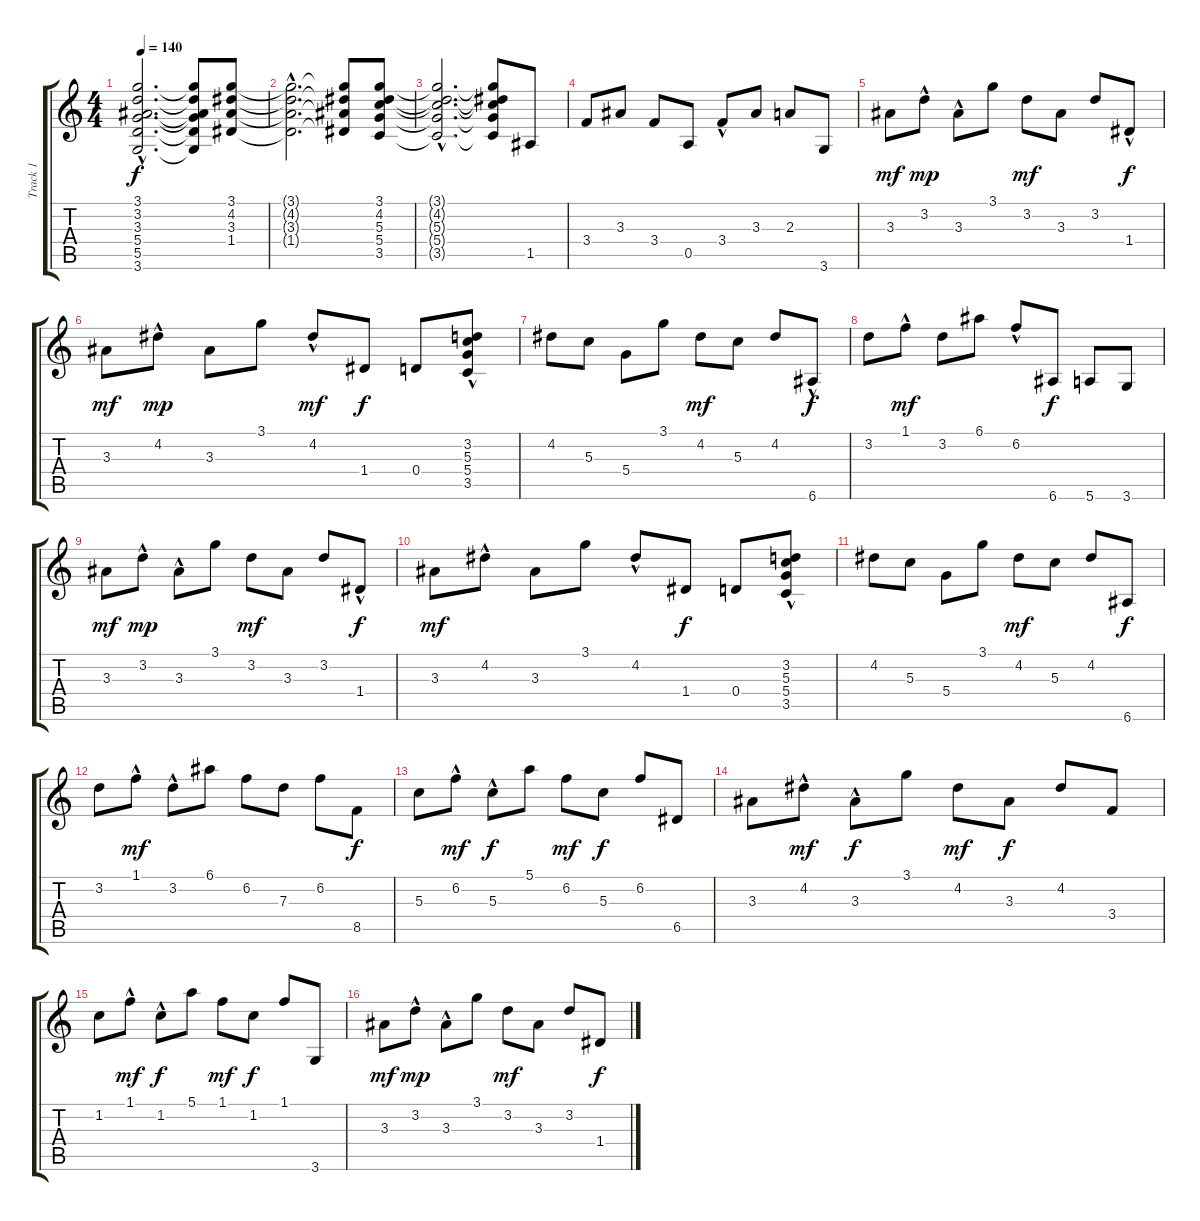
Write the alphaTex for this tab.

\track ("Track 1" "Track 1") {instrument acousticguitarsteel}
\staff {score tabs}
\tuning (E4 B3 G3 D3 A2 E2) {hide}
\ts (4 4)
\tempo 140
\clef g2
\ks c
(3.1{hac t} 3.2{hac t} 3.3{hac t} 5.4{hac t} 5.5{hac t} 3.6{hac t}).2{d dy f} (3.1{t} 3.2{t} 3.3{t} 5.4{t} 5.5{t} 3.6{t}).8 (3.1 4.2 3.3 1.4).8 |
(3.1{hac t} 4.2{hac t} 3.3{hac t} 1.4{hac t}).2{d} (3.1{t} 4.2{t} 3.3{t} 1.4{t}).8 (3.1 4.2 5.3 5.4 3.5).8 |
(3.1{hac t} 4.2{hac t} 5.3{hac t} 5.4{hac t} 3.5{hac t}).2{d} (3.1{t} 4.2{t} 5.3{t} 5.4{t} 3.5{t}).8 1.5.8 |
3.4.8 3.3.8 3.4.8 0.5.8 3.4{hac}.8 3.3.8 2.3.8 3.6.8 |
3.3.8{dy mf} 3.2{hac}.8{dy mp} 3.3{hac}.8 3.1.8 3.2.8{dy mf} 3.3.8 3.2.8 1.4{hac}.8{dy f} |
3.3.8{dy mf} 4.2{hac}.8{dy mp} 3.3.8 3.1.8 4.2{hac}.8{dy mf} 1.4.8{dy f} 0.4.8 (3.2 5.3 5.4{hac} 3.5).8 |
4.2.8 5.3.8 5.4.8 3.1.8 4.2.8{dy mf} 5.3.8 4.2.8 6.6{hac}.8{dy f} |
3.2.8 1.1{hac}.8{dy mf} 3.2.8 6.1.8 6.2{hac}.8 6.6.8{dy f} 5.6.8 3.6.8 |
3.3.8{dy mf} 3.2{hac}.8{dy mp} 3.3{hac}.8 3.1.8 3.2.8{dy mf} 3.3.8 3.2.8 1.4{hac}.8{dy f} |
3.3.8{dy mf} 4.2{hac}.8 3.3.8 3.1.8 4.2{hac}.8 1.4.8{dy f} 0.4.8 (3.2 5.3 5.4{hac} 3.5).8 |
4.2.8 5.3.8 5.4.8 3.1.8 4.2.8{dy mf} 5.3.8 4.2.8 6.6.8{dy f} |
3.2.8 1.1{hac}.8{dy mf} 3.2{hac}.8 6.1.8 6.2.8 7.3.8 6.2.8 8.5.8{dy f} |
5.3.8 6.2{hac}.8{dy mf} 5.3{hac}.8{dy f} 5.1.8 6.2.8{dy mf} 5.3.8{dy f} 6.2.8 6.5.8 |
3.3.8 4.2{hac}.8{dy mf} 3.3{hac}.8{dy f} 3.1.8 4.2.8{dy mf} 3.3.8{dy f} 4.2.8 3.4.8 |
1.2.8 1.1{hac}.8{dy mf} 1.2{hac}.8{dy f} 5.1.8 1.1.8{dy mf} 1.2.8{dy f} 1.1.8 3.6.8 |
3.3.8{dy mf} 3.2{hac}.8{dy mp} 3.3{hac}.8 3.1.8 3.2.8{dy mf} 3.3.8 3.2.8 1.4.8{dy f}
